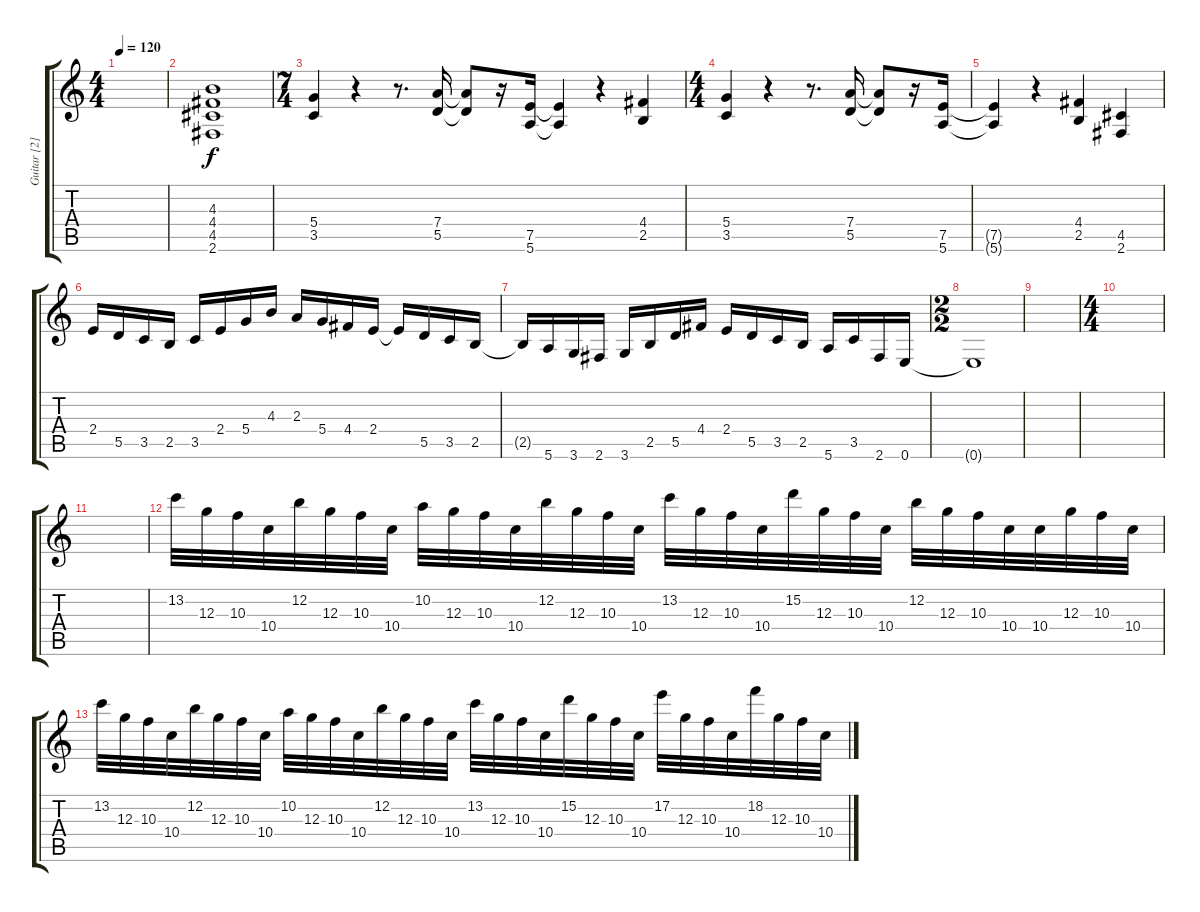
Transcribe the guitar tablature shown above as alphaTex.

\track ("Guitar [2]" "Guitar [2]") {instrument distortionguitar}
\staff {score tabs}
\tuning (E4 B3 G3 D3 A2 E2) {hide}
\ts (4 4)
\tempo 120
\clef g2
\ks c
|
(4.3 4.4 4.5 2.6).1 |
\ts (7 4)
(5.4 3.5).4 r.4 r.8{d} (7.4 5.5).16 (7.4{t} 5.5{t}).8 r.16 (7.5 5.6).16 (7.5{t} 5.6{t}).4 r.4 (4.4 2.5).4 |
\ts (4 4)
(5.4 3.5).4 r.4 r.8{d} (7.4 5.5).16 (7.4{t} 5.5{t}).8 r.16 (7.5 5.6).16 |
(7.5{t} 5.6{t}).4 r.4 (4.4 2.5).4 (4.5 2.6).4 |
2.4.16 5.5.16 3.5.16 2.5.16 3.5.16 2.4.16 5.4.16 4.3.16 2.3.16 5.4.16 4.4.16 2.4.16 2.4{t}.16 5.5.16 3.5.16 2.5.16 |
2.5{t}.16 5.6.16 3.6.16 2.6.16 3.6.16 2.5.16 5.5.16 4.4.16 2.4.16 5.5.16 3.5.16 2.5.16 5.6.16 3.5.16 2.6.16 0.6.16 |
\ts (2 2)
0.6{t}.1 |
|
\ts (4 4)
|
|
13.2.32{volume 11 instrument electricgrandpiano} 12.3.32 10.3.32 10.4.32 12.2.32 12.3.32 10.3.32 10.4.32 10.2.32 12.3.32 10.3.32 10.4.32 12.2.32 12.3.32 10.3.32 10.4.32 13.2.32 12.3.32 10.3.32 10.4.32 15.2.32 12.3.32 10.3.32 10.4.32 12.2.32 12.3.32 10.3.32 10.4.32 10.4.32 12.3.32 10.3.32 10.4.32 |
13.2.32 12.3.32 10.3.32 10.4.32 12.2.32 12.3.32 10.3.32 10.4.32 10.2.32 12.3.32 10.3.32 10.4.32 12.2.32 12.3.32 10.3.32 10.4.32 13.2.32 12.3.32 10.3.32 10.4.32 15.2.32 12.3.32 10.3.32 10.4.32 17.2.32 12.3.32 10.3.32 10.4.32 18.2.32 12.3.32 10.3.32 10.4.32
